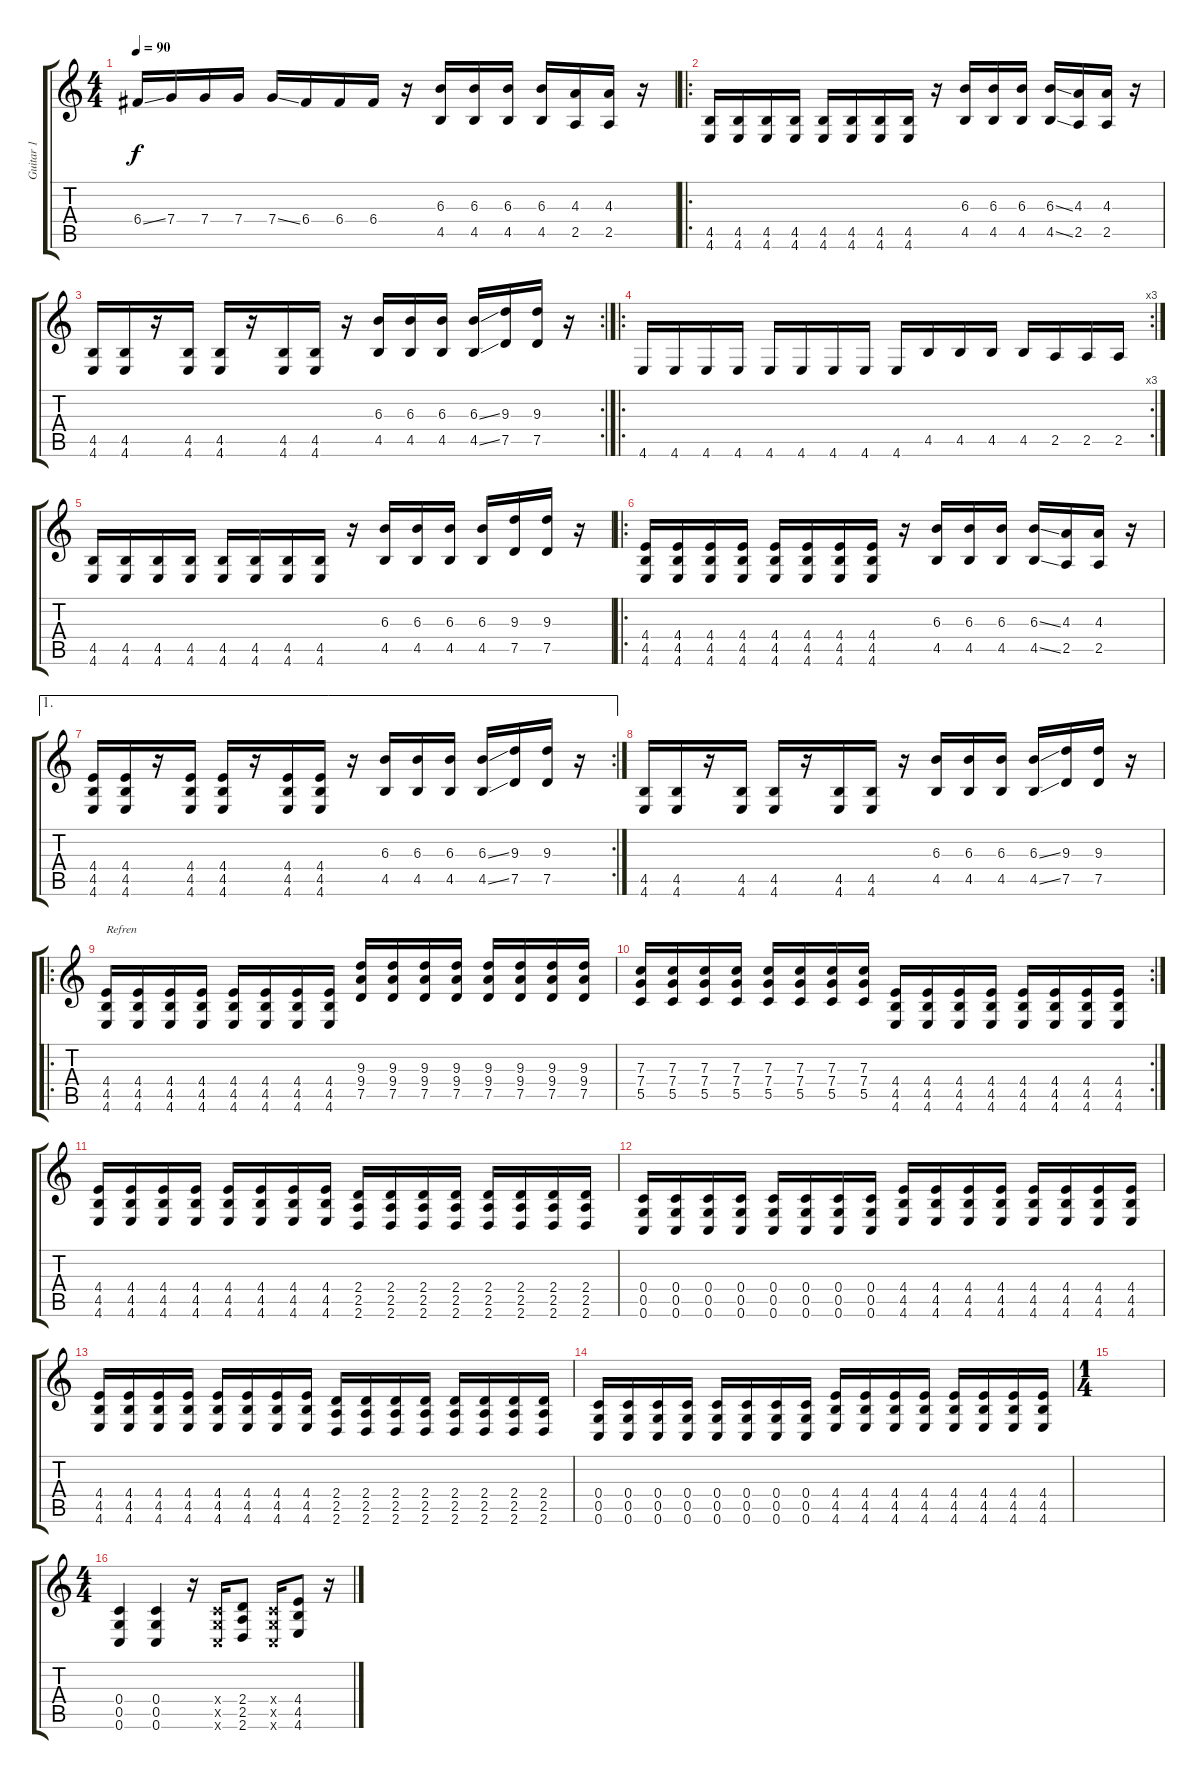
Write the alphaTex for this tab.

\track ("Guitar 1" "Guitar 1") {instrument distortionguitar}
\staff {score tabs}
\tuning (D4 A3 F3 C3 G2 C2) {hide}
\ts (4 4)
\tempo 90
\clef g2
\ks c
6.4{ss}.16{dy f instrument distortionguitar} 7.4.16 7.4.16 7.4.16 7.4{ss}.16 6.4.16 6.4.16 6.4.16 r.16 (6.3 4.5).16 (6.3 4.5).16 (6.3 4.5).16 (6.3 4.5).16 (4.3 2.5).16 (4.3 2.5).16 r.16 |
\ro
(4.5 4.6).16 (4.5 4.6).16 (4.5 4.6).16 (4.5 4.6).16 (4.5 4.6).16 (4.5 4.6).16 (4.5 4.6).16 (4.5 4.6).16 r.16 (6.3 4.5).16 (6.3 4.5).16 (6.3 4.5).16 (6.3{ss} 4.5{ss}).16 (4.3 2.5).16 (4.3 2.5).16 r.16 |
\rc 2
(4.5 4.6).16 (4.5 4.6).16 r.16 (4.5 4.6).16 (4.5 4.6).16 r.16 (4.5 4.6).16 (4.5 4.6).16 r.16 (6.3 4.5).16 (6.3 4.5).16 (6.3 4.5).16 (6.3{ss} 4.5{ss}).16 (9.3 7.5).16 (9.3 7.5).16 r.16 |
\ro
\rc 3
4.6.16 4.6.16 4.6.16 4.6.16 4.6.16 4.6.16 4.6.16 4.6.16 4.6.16 4.5.16 4.5.16 4.5.16 4.5.16 2.5.16 2.5.16 2.5.16 |
(4.5 4.6).16 (4.5 4.6).16 (4.5 4.6).16 (4.5 4.6).16 (4.5 4.6).16 (4.5 4.6).16 (4.5 4.6).16 (4.5 4.6).16 r.16 (6.3 4.5).16 (6.3 4.5).16 (6.3 4.5).16 (6.3 4.5).16 (9.3 7.5).16 (9.3 7.5).16 r.16 |
\ro
(4.4 4.5 4.6).16 (4.4 4.5 4.6).16 (4.4 4.5 4.6).16 (4.4 4.5 4.6).16 (4.4 4.5 4.6).16 (4.4 4.5 4.6).16 (4.4 4.5 4.6).16 (4.4 4.5 4.6).16 r.16 (6.3 4.5).16 (6.3 4.5).16 (6.3 4.5).16 (6.3{ss} 4.5{ss}).16 (4.3 2.5).16 (4.3 2.5).16 r.16 |
\ae 1
\rc 2
(4.4 4.5 4.6).16 (4.4 4.5 4.6).16 r.16 (4.4 4.5 4.6).16 (4.4 4.5 4.6).16 r.16 (4.4 4.5 4.6).16 (4.4 4.5 4.6).16 r.16 (6.3 4.5).16 (6.3 4.5).16 (6.3 4.5).16 (6.3{ss} 4.5{ss}).16 (9.3 7.5).16 (9.3 7.5).16 r.16 |
(4.5 4.6).16 (4.5 4.6).16 r.16 (4.5 4.6).16 (4.5 4.6).16 r.16 (4.5 4.6).16 (4.5 4.6).16 r.16 (6.3 4.5).16 (6.3 4.5).16 (6.3 4.5).16 (6.3{ss} 4.5{ss}).16 (9.3 7.5).16 (9.3 7.5).16 r.16 |
\ro
(4.4 4.5 4.6).16{txt "Refren"} (4.4 4.5 4.6).16 (4.4 4.5 4.6).16 (4.4 4.5 4.6).16 (4.4 4.5 4.6).16 (4.4 4.5 4.6).16 (4.4 4.5 4.6).16 (4.4 4.5 4.6).16 (9.3 9.4 7.5).16 (9.3 9.4 7.5).16 (9.3 9.4 7.5).16 (9.3 9.4 7.5).16 (9.3 9.4 7.5).16 (9.3 9.4 7.5).16 (9.3 9.4 7.5).16 (9.3 9.4 7.5).16 |
\rc 2
(7.3 7.4 5.5).16 (7.3 7.4 5.5).16 (7.3 7.4 5.5).16 (7.3 7.4 5.5).16 (7.3 7.4 5.5).16 (7.3 7.4 5.5).16 (7.3 7.4 5.5).16 (7.3 7.4 5.5).16 (4.4 4.5 4.6).16 (4.4 4.5 4.6).16 (4.4 4.5 4.6).16 (4.4 4.5 4.6).16 (4.4 4.5 4.6).16 (4.4 4.5 4.6).16 (4.4 4.5 4.6).16 (4.4 4.5 4.6).16 |
(4.4 4.5 4.6).16 (4.4 4.5 4.6).16 (4.4 4.5 4.6).16 (4.4 4.5 4.6).16 (4.4 4.5 4.6).16 (4.4 4.5 4.6).16 (4.4 4.5 4.6).16 (4.4 4.5 4.6).16 (2.4 2.5 2.6).16 (2.4 2.5 2.6).16 (2.4 2.5 2.6).16 (2.4 2.5 2.6).16 (2.4 2.5 2.6).16 (2.4 2.5 2.6).16 (2.4 2.5 2.6).16 (2.4 2.5 2.6).16 |
(0.4 0.5 0.6).16 (0.4 0.5 0.6).16 (0.4 0.5 0.6).16 (0.4 0.5 0.6).16 (0.4 0.5 0.6).16 (0.4 0.5 0.6).16 (0.4 0.5 0.6).16 (0.4 0.5 0.6).16 (4.4 4.5 4.6).16 (4.4 4.5 4.6).16 (4.4 4.5 4.6).16 (4.4 4.5 4.6).16 (4.4 4.5 4.6).16 (4.4 4.5 4.6).16 (4.4 4.5 4.6).16 (4.4 4.5 4.6).16 |
(4.4 4.5 4.6).16 (4.4 4.5 4.6).16 (4.4 4.5 4.6).16 (4.4 4.5 4.6).16 (4.4 4.5 4.6).16 (4.4 4.5 4.6).16 (4.4 4.5 4.6).16 (4.4 4.5 4.6).16 (2.4 2.5 2.6).16 (2.4 2.5 2.6).16 (2.4 2.5 2.6).16 (2.4 2.5 2.6).16 (2.4 2.5 2.6).16 (2.4 2.5 2.6).16 (2.4 2.5 2.6).16 (2.4 2.5 2.6).16 |
(0.4 0.5 0.6).16 (0.4 0.5 0.6).16 (0.4 0.5 0.6).16 (0.4 0.5 0.6).16 (0.4 0.5 0.6).16 (0.4 0.5 0.6).16 (0.4 0.5 0.6).16 (0.4 0.5 0.6).16 (4.4 4.5 4.6).16 (4.4 4.5 4.6).16 (4.4 4.5 4.6).16 (4.4 4.5 4.6).16 (4.4 4.5 4.6).16 (4.4 4.5 4.6).16 (4.4 4.5 4.6).16 (4.4 4.5 4.6).16 |
\ts (1 4)
|
\ts (4 4)
(0.4 0.5 0.6).4 (0.4 0.5 0.6).4 r.16 (0.4{x} 0.5{x} 0.6{x}).16 (2.4 2.5 2.6).8 (0.4{x} 0.5{x} 0.6{x}).16 (4.4 4.5 4.6).8 r.16
